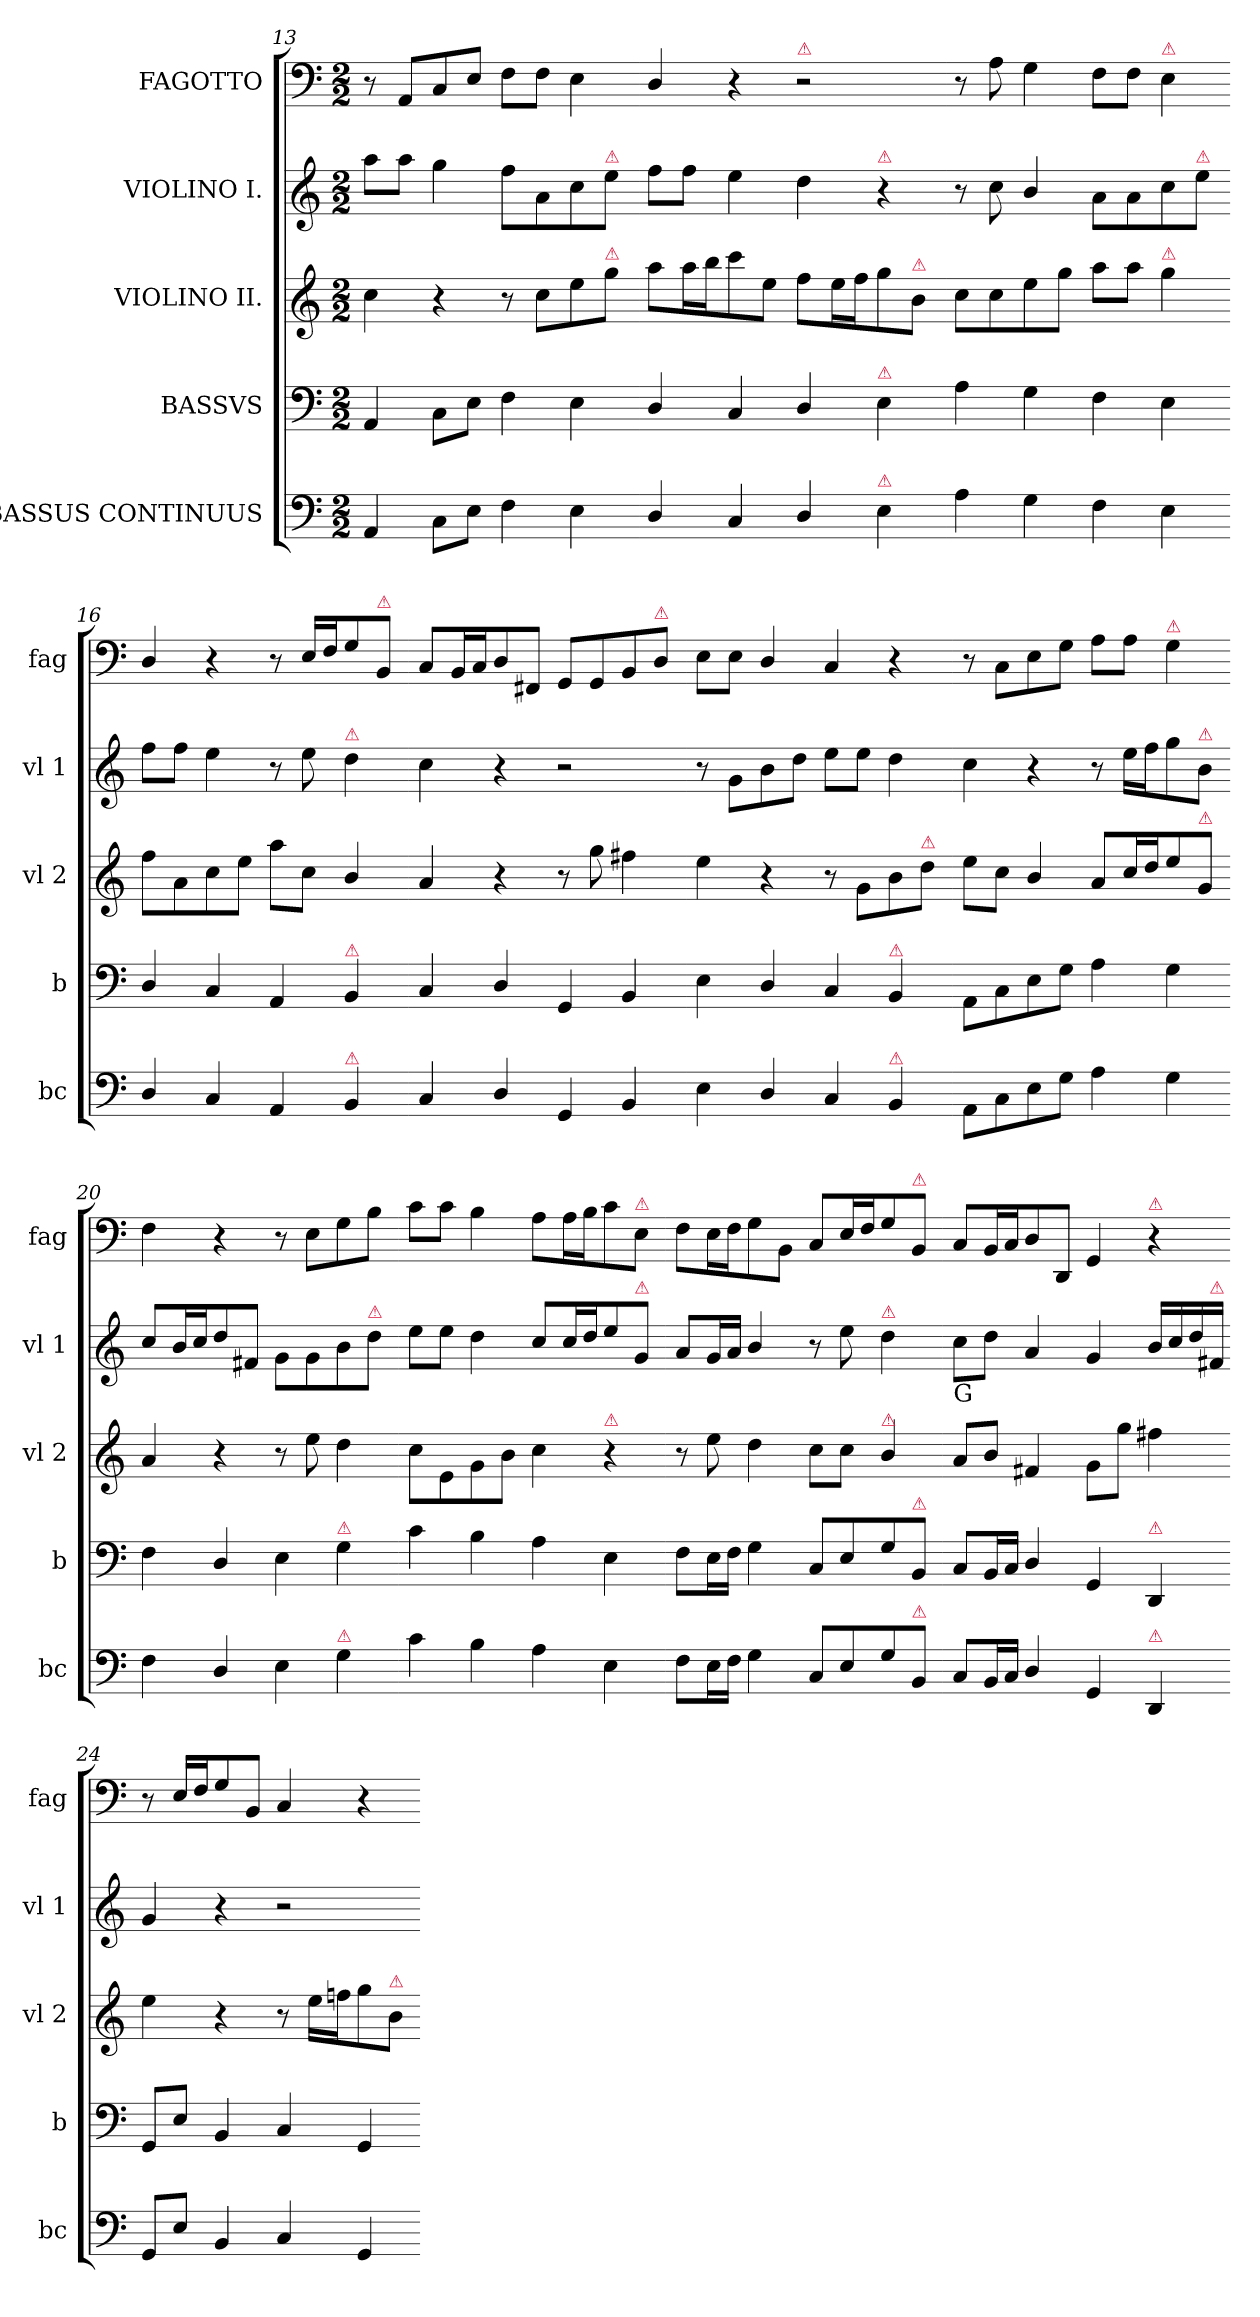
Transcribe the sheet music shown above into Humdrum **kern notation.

**kern	**kern	**kern	**kern	**kern
*part5	*part4	*part3	*part2	*part1
*staff5	*staff4	*staff3	*staff2	*staff1
*I"BASSUS CONTINUUS	*I"BASSVS	*I"VIOLINO II.	*I"VIOLINO I.	*I"FAGOTTO
*I'bc	*I'b	*I'vl 2	*I'vl 1	*I'fag
*clefF4	*clefF4	*clefG2	*clefG2	*clefF4
*k[]	*k[]	*k[]	*k[]	*k[]
*a:	*a:	*a:	*a:	*a:
*M2/2	*M2/2	*M2/2	*M2/2	*M2/2
=13	=13	=13	=13	=13
4AA/	4AA/	4cc\	8aa\L	8r
.	.	.	8aa\J	8AA/L
8C\L	8C\L	4r	4gg\	8C/
8E\J	8E\J	.	.	8E/J
4F\	4F\	8r	8ff\L	8F\L
.	.	8cc\L	8a\	8F\J
4E\	4E\	8ee\	8cc\	4E\
!	!	!	!LO:TX:a:color=crimson:t=⚠	!
!	!	!LO:TX:a:color=crimson:t=⚠	!	!
.	.	8gg\J	8ee\J	.
=14-	=14-	=14-	=14-	=14-
4D/	4D/	8aa\L	8ff\L	4D/
.	.	16aa\L	8ff\J	.
.	.	16bb\J	.	.
4C/	4C/	8ccc\	4ee\	4r
.	.	8ee\J	.	.
!	!	!	!	!LO:TX:a:color=crimson:t=⚠
4D/	4D/	8ff\L	4dd\	2r
.	.	16ee\L	.	.
.	.	16ff\J	.	.
!	!	!	!LO:TX:a:color=crimson:t=⚠	!
!	!LO:TX:a:color=crimson:t=⚠	!	!	!
!LO:TX:a:color=crimson:t=⚠	!	!	!	!
4E\	4E\	8gg\	4r	.
!	!	!LO:TX:a:color=crimson:t=⚠	!	!
.	.	8b\J	.	.
=15-	=15-	=15-	=15-	=15-
4A\	4A\	8cc\L	8r	8r
.	.	8cc\	8cc\	8A\
4G\	4G\	8ee\	4b/	4G\
.	.	8gg\J	.	.
4F\	4F\	8aa\L	8a\L	8F\L
.	.	8aa\J	8a\	8F\J
!	!	!	!	!LO:TX:a:color=crimson:t=⚠
!	!	!LO:TX:a:color=crimson:t=⚠	!	!
4E\	4E\	4gg\	8cc\	4E\
!	!	!	!LO:TX:a:color=crimson:t=⚠	!
.	.	.	8ee\J	.
=16-	=16-	=16-	=16-	=16-
4D/	4D/	8ff\L	8ff\L	4D/
.	.	8a\	8ff\J	.
4C/	4C/	8cc\	4ee\	4r
.	.	8ee\J	.	.
4AA/	4AA/	8aa\L	8r	8r
.	.	8cc\J	8ee\	16E/LL
.	.	.	.	16F/J
!	!	!	!LO:TX:a:color=crimson:t=⚠	!
!	!LO:TX:a:color=crimson:t=⚠	!	!	!
!LO:TX:a:color=crimson:t=⚠	!	!	!	!
4BB/	4BB/	4b/	4dd\	8G/
!	!	!	!	!LO:TX:a:color=crimson:t=⚠
.	.	.	.	8BB/J
=17-	=17-	=17-	=17-	=17-
4C/	4C/	4a/	4cc\	8C/L
.	.	.	.	16BB/L
.	.	.	.	16C/J
4D/	4D/	4r	4r	8D/
.	.	.	.	8FF#X/J
4GG/	4GG/	8r	2r	8GG/L
.	.	8gg\	.	8GG/
4BB/	4BB/	4ff#X\	.	8BB/
!	!	!	!	!LO:TX:a:color=crimson:t=⚠
.	.	.	.	8D/J
=18-	=18-	=18-	=18-	=18-
4E\	4E\	4ee\	8r	8E\L
.	.	.	8g\L	8E\J
4D/	4D/	4r	8b\	4D/
.	.	.	8dd\J	.
4C/	4C/	8r	8ee\L	4C/
.	.	8g\L	8ee\J	.
!	!LO:TX:a:color=crimson:t=⚠	!	!	!
!LO:TX:a:color=crimson:t=⚠	!	!	!	!
4BB/	4BB/	8b\	4dd\	4r
!	!	!LO:TX:a:color=crimson:t=⚠	!	!
.	.	8dd\J	.	.
=19-	=19-	=19-	=19-	=19-
8AA\L	8AA\L	8ee\L	4cc\	8r
8C\	8C\	8cc\J	.	8C\L
8E\	8E\	4b/	4r	8E\
8G\J	8G\J	.	.	8G\J
4A\	4A\	8a/L	8r	8A\L
.	.	16cc/L	16ee\LL	8A\J
.	.	16dd/J	16ff\J	.
!	!	!	!	!LO:TX:a:color=crimson:t=⚠
4G\	4G\	8ee/	8gg\	4G\
!	!	!	!LO:TX:a:color=crimson:t=⚠	!
!	!	!LO:TX:a:color=crimson:t=⚠	!	!
.	.	8g/J	8b\J	.
=20-	=20-	=20-	=20-	=20-
4F\	4F\	4a/	8cc/L	4F\
.	.	.	16b/L	.
.	.	.	16cc/J	.
4D/	4D/	4r	8dd/	4r
.	.	.	8f#X/J	.
4E\	4E\	8r	8g\L	8r
.	.	8ee\	8g\	8E\L
!	!LO:TX:a:color=crimson:t=⚠	!	!	!
!LO:TX:a:color=crimson:t=⚠	!	!	!	!
4G\	4G\	4dd\	8b\	8G\
!	!	!	!LO:TX:a:color=crimson:t=⚠	!
.	.	.	8dd\J	8B\J
=21-	=21-	=21-	=21-	=21-
4c\	4c\	8cc\L	8ee\L	8c\L
.	.	8e\	8ee\J	8c\J
4B\	4B\	8g\	4dd\	4B\
.	.	8b\J	.	.
4A\	4A\	4cc\	8cc/L	8A\L
.	.	.	16cc/L	16A\L
.	.	.	16dd/J	16B\J
!	!	!LO:TX:a:color=crimson:t=⚠	!	!
4E\	4E\	4r	8ee/	8c\
!	!	!	!	!LO:TX:a:color=crimson:t=⚠
!	!	!	!LO:TX:a:color=crimson:t=⚠	!
.	.	.	8g/J	8E\J
=22-	=22-	=22-	=22-	=22-
8F\L	8F\L	8r	8a/L	8F\L
16E\L	16E\L	8ee\	16g/L	16E\L
16F\JJ	16F\JJ	.	16a/JJ	16F\J
4G\	4G\	4dd\	4b/	8G\
.	.	.	.	8BB\J
8C/L	8C/L	8cc\L	8r	8C/L
8E/	8E/	8cc\J	8ee\	16E/L
.	.	.	.	16F/J
!	!	!	!LO:TX:a:color=crimson:t=⚠	!
!	!	!LO:TX:a:color=crimson:t=⚠	!	!
8G/	8G/	4b/	4dd\	8G/
!	!	!	!	!LO:TX:a:color=crimson:t=⚠
!	!LO:TX:a:color=crimson:t=⚠	!	!	!
!LO:TX:a:color=crimson:t=⚠	!	!	!	!
8BB/J	8BB/J	.	.	8BB/J
=23-	=23-	=23-	=23-	=23-
!	!	!	!LO:TX:b:t=G	!
8C/L	8C/L	8a/L	8cc\L	8C/L
16BB/L	16BB/L	8b/J	8dd\J	16BB/L
16C/JJ	16C/JJ	.	.	16C/J
4D/	4D/	4f#X/	4a/	8D/
.	.	.	.	8DD/J
4GG/	4GG/	8g\L	4g/	4GG/
.	.	8gg\J	.	.
!	!	!	!	!LO:TX:a:color=crimson:t=⚠
!	!LO:TX:a:color=crimson:t=⚠	!	!	!
!LO:TX:a:color=crimson:t=⚠	!	!	!	!
4DD/	4DD/	4ff#X\	16b/LL	4r
.	.	.	16cc/	.
.	.	.	16dd/	.
!	!	!	!LO:TX:a:color=crimson:t=⚠	!
.	.	.	16f#X/JJ	.
=24-	=24-	=24-	=24-	=24-
8GG/L	8GG/L	4ee\	4g/	8r
8E/J	8E/J	.	.	16E/LL
.	.	.	.	16F/J
4BB/	4BB/	4r	4r	8G/
.	.	.	.	8BB/J
4C/	4C/	8r	2r	4C/
.	.	16ee\LL	.	.
.	.	16ffn\J	.	.
4GG/	4GG/	8gg\	.	4r
!	!	!LO:TX:a:color=crimson:t=⚠	!	!
.	.	8b\J	.	.
=-	=-	=-	=-	=-
*-	*-	*-	*-	*-
